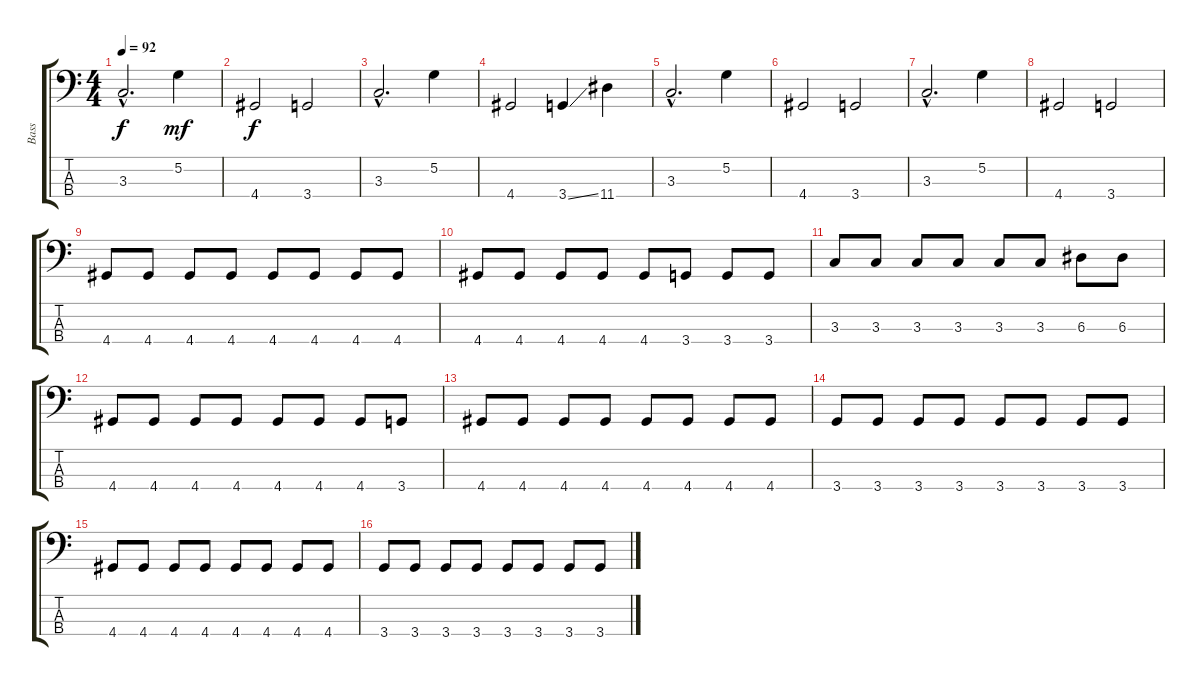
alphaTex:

\track ("Bass" "Bass") {instrument electricbassfinger}
\staff {score tabs}
\tuning (G2 D2 A1 E1) {hide}
\ts (4 4)
\tempo 92
\clef f4
\ks c
3.3{hac}.2{d dy f volume 15} 5.2.4{dy mf} |
4.4.2{dy f} 3.4.2 |
3.3{hac}.2{d} 5.2.4 |
4.4.2 3.4{ss}.4 11.4.4 |
3.3{hac}.2{d} 5.2.4 |
4.4.2 3.4.2 |
3.3{hac}.2{d} 5.2.4 |
4.4.2 3.4.2 |
4.4.8 4.4.8 4.4.8 4.4.8 4.4.8 4.4.8 4.4.8 4.4.8 |
4.4.8 4.4.8 4.4.8 4.4.8 4.4.8 3.4.8 3.4.8 3.4.8 |
3.3.8 3.3.8 3.3.8 3.3.8 3.3.8 3.3.8 6.3.8 6.3.8 |
4.4.8 4.4.8 4.4.8 4.4.8 4.4.8 4.4.8 4.4.8 3.4.8 |
4.4.8 4.4.8 4.4.8 4.4.8 4.4.8 4.4.8 4.4.8 4.4.8 |
3.4.8 3.4.8 3.4.8 3.4.8 3.4.8 3.4.8 3.4.8 3.4.8 |
4.4.8 4.4.8 4.4.8 4.4.8 4.4.8 4.4.8 4.4.8 4.4.8 |
3.4.8 3.4.8 3.4.8 3.4.8 3.4.8 3.4.8 3.4.8 3.4.8
